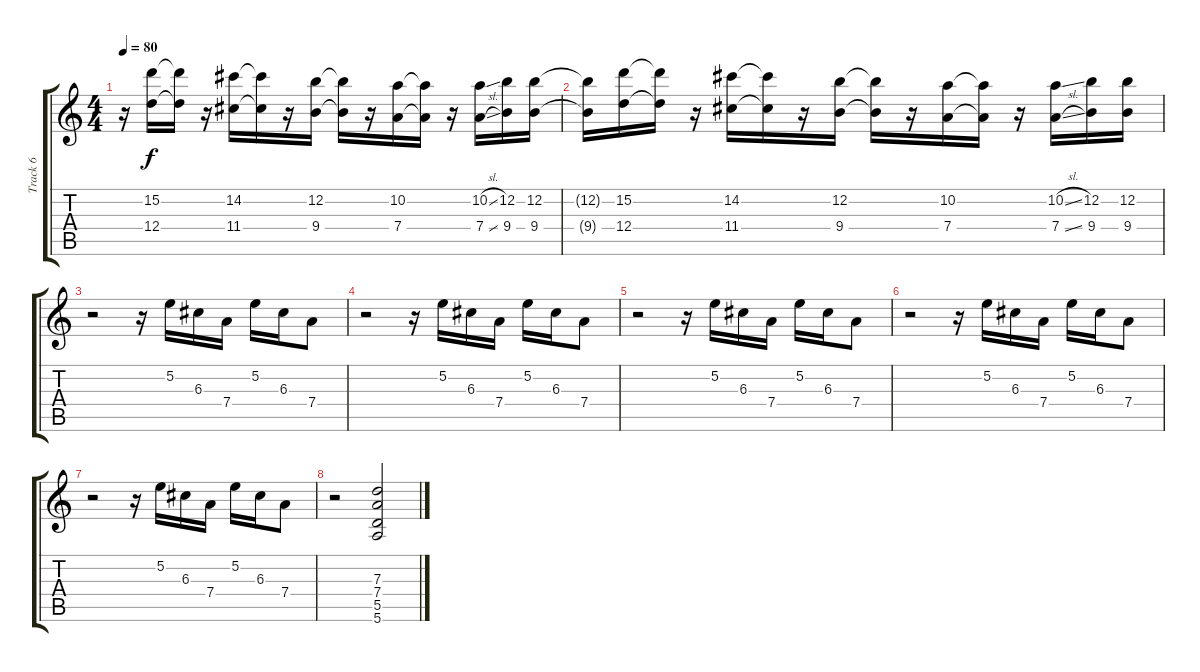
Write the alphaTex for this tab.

\track ("Track 6" "Track 6") {instrument distortionguitar}
\staff {score tabs}
\tuning (E4 B3 G3 D3 A2 E2) {hide}
\ts (4 4)
\tempo 80
\clef g2
\ks c
r.16{dy f volume 13 instrument lead2sawtooth} (15.2 12.4).16 (15.2{t} 12.4{t}).16 r.16 (14.2 11.4).16 (14.2{t} 11.4{t}).16 r.16 (12.2 9.4).16 (12.2{t} 9.4{t}).16 r.16 (10.2 7.4).16 (10.2{t} 7.4{t}).16 r.16 (10.2{sl} 7.4{sl}).16 (12.2 9.4).16 (12.2 9.4).16 |
(12.2{t} 9.4{t}).16 (15.2 12.4).16 (15.2{t} 12.4{t}).16 r.16 (14.2 11.4).16 (14.2{t} 11.4{t}).16 r.16 (12.2 9.4).16 (12.2{t} 9.4{t}).16 r.16 (10.2 7.4).16 (10.2{t} 7.4{t}).16 r.16 (10.2{sl} 7.4{sl}).16 (12.2 9.4).16 (12.2 9.4).16 |
r.2{instrument distortionguitar} r.16 5.2.16 6.3.16 7.4.16 5.2.16 6.3.16 7.4.8 |
r.2 r.16 5.2.16 6.3.16 7.4.16 5.2.16 6.3.16 7.4.8 |
r.2{volume 10} r.16 5.2.16 6.3.16 7.4.16 5.2.16 6.3.16 7.4.8 |
r.2 r.16 5.2.16 6.3.16 7.4.16 5.2.16 6.3.16 7.4.8 |
r.2 r.16 5.2.16 6.3.16 7.4.16 5.2.16 6.3.16 7.4.8 |
r.2 (7.3 7.4 5.5 5.6).2
